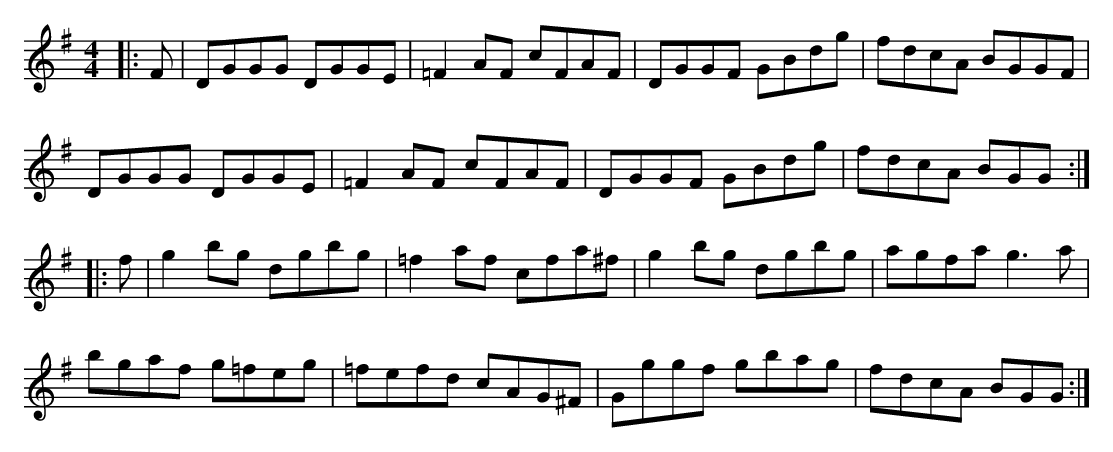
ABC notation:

X:1
M:4/4
K:G
|:F|DGGG DGGE|=F2AF cFAF|DGGF GBdg|fdcA BGGF|
DGGG DGGE|=F2 AF cFAF|DGGF GBdg|fdcA BGG:|
|:f|g2 bg dgbg|=f2 af cfa^f|g2 bg dgbg|agfa g3 a|
bgaf g=feg|=fefd cAG^F|Gggf gbag|fdcA BGG:|
